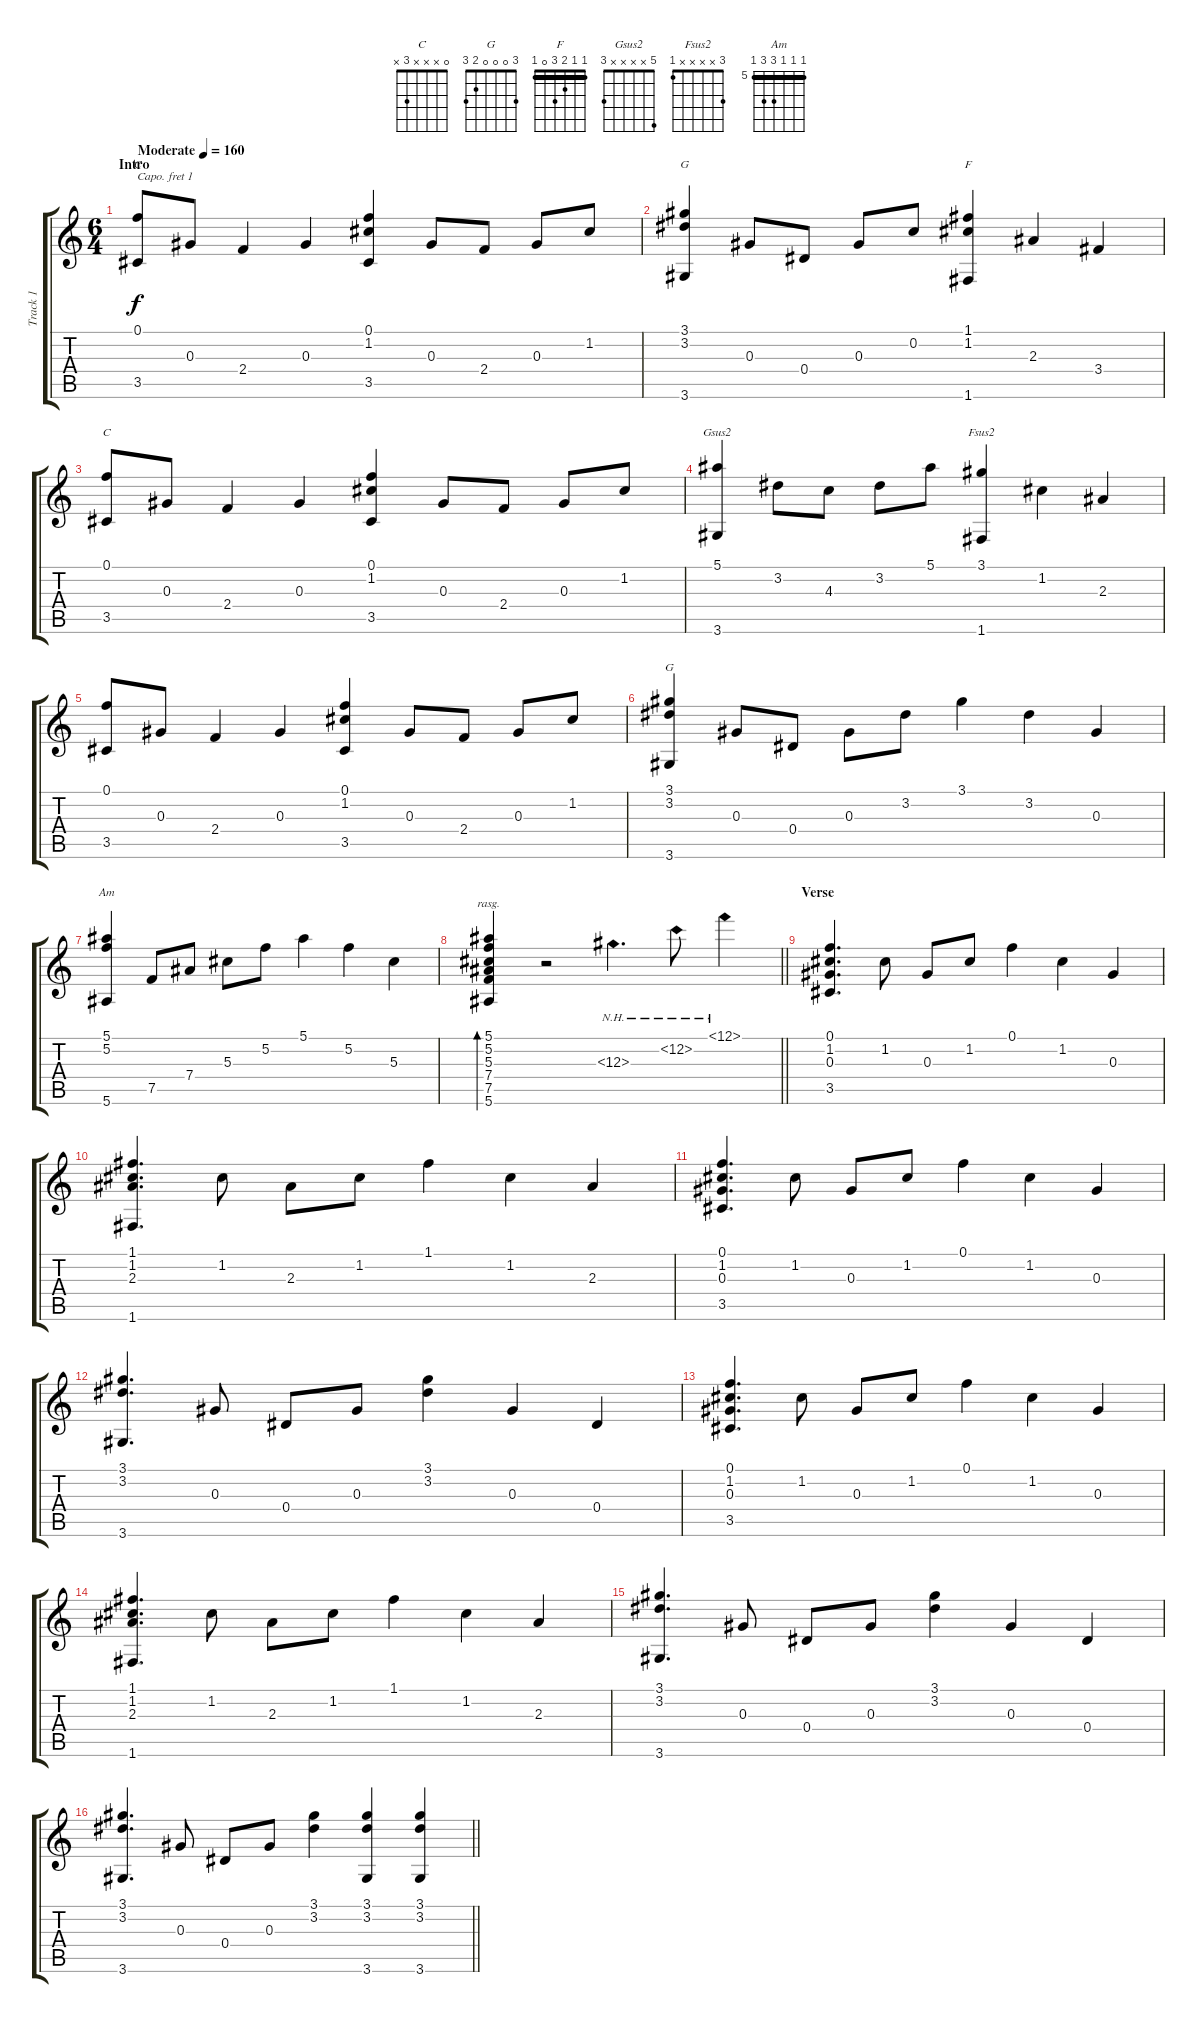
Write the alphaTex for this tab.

\track ("Track 1" "Track 1") {instrument acousticguitarsteel}
\staff {score tabs}
\capo 1
\tuning (E4 B3 G3 D3 A2 E2) {hide}
\chord ("C" 0 1 0 2 3 x)
\chord ("G" 3 3 0 0 2 3) {barre 3}
\chord ("F" 1 1 2 3 0 1) {barre 1}
\chord ("C" 0 x x x 3 x)
\chord ("Gsus2" 5 x x x x 3)
\chord ("Fsus2" 3 x x x x 1)
\chord ("G" 3 0 0 0 2 3)
\chord ("Am" 5 5 5 7 7 5) {firstfret 5 barre 5}
\ts (6 4)
\section ("" "Intro")
\tempo (160 "Moderate")
\clef g2
\ks c
(0.1 3.5).8{ch "C" dy f instrument acousticguitarsteel} 0.3.8 2.4.4 0.3.4 (0.1 1.2 3.5).4 0.3.8 2.4.8 0.3.8 1.2.8 |
(3.1 3.2 3.6).4{ch "G"} 0.3.8 0.4.8 0.3.8 0.2.8 (1.1 1.2 1.6).4{ch "F"} 2.3.4 3.4.4 |
(0.1 3.5).8{ch "C"} 0.3.8 2.4.4 0.3.4 (0.1 1.2 3.5).4 0.3.8 2.4.8 0.3.8 1.2.8 |
(5.1 3.6).4{ch "Gsus2"} 3.2.8 4.3.8 3.2.8 5.1.8 (3.1 1.6).4{ch "Fsus2"} 1.2.4 2.3.4 |
(0.1 3.5).8 0.3.8 2.4.4 0.3.4 (0.1 1.2 3.5).4 0.3.8 2.4.8 0.3.8 1.2.8 |
(3.1 3.2 3.6).4{ch "G"} 0.3.8 0.4.8 0.3.8 3.2.8 3.1.4 3.2.4 0.3.4 |
(5.1 5.2 5.6).4{ch "Am"} 7.5.8 7.4.8 5.3.8 5.2.8 5.1.4 5.2.4 5.3.4 |
\barLineRight lightlight
(5.1 5.2 5.3 7.4 7.5 5.6).4{bd 60 rasg ii} r.2 13.3{nh}.4{d} 13.2{nh}.8 13.1{nh}.4 |
\section ("" "Verse")
(0.1 1.2 0.3 3.5).4{d} 1.2.8 0.3.8 1.2.8 0.1.4 1.2.4 0.3.4 |
(1.1 1.2 2.3 1.6).4{d} 1.2.8 2.3.8 1.2.8 1.1.4 1.2.4 2.3.4 |
(0.1 1.2 0.3 3.5).4{d} 1.2.8 0.3.8 1.2.8 0.1.4 1.2.4 0.3.4 |
(3.1 3.2 3.6).4{d} 0.3.8 0.4.8 0.3.8 (3.1 3.2).4 0.3.4 0.4.4 |
(0.1 1.2 0.3 3.5).4{d} 1.2.8 0.3.8 1.2.8 0.1.4 1.2.4 0.3.4 |
(1.1 1.2 2.3 1.6).4{d} 1.2.8 2.3.8 1.2.8 1.1.4 1.2.4 2.3.4 |
(3.1 3.2 3.6).4{d} 0.3.8 0.4.8 0.3.8 (3.1 3.2).4 0.3.4 0.4.4 |
\barLineRight lightlight
(3.1 3.2 3.6).4{d} 0.3.8 0.4.8 0.3.8 (3.1 3.2).4 (3.1 3.2 3.6).4 (3.1 3.2 3.6).4
